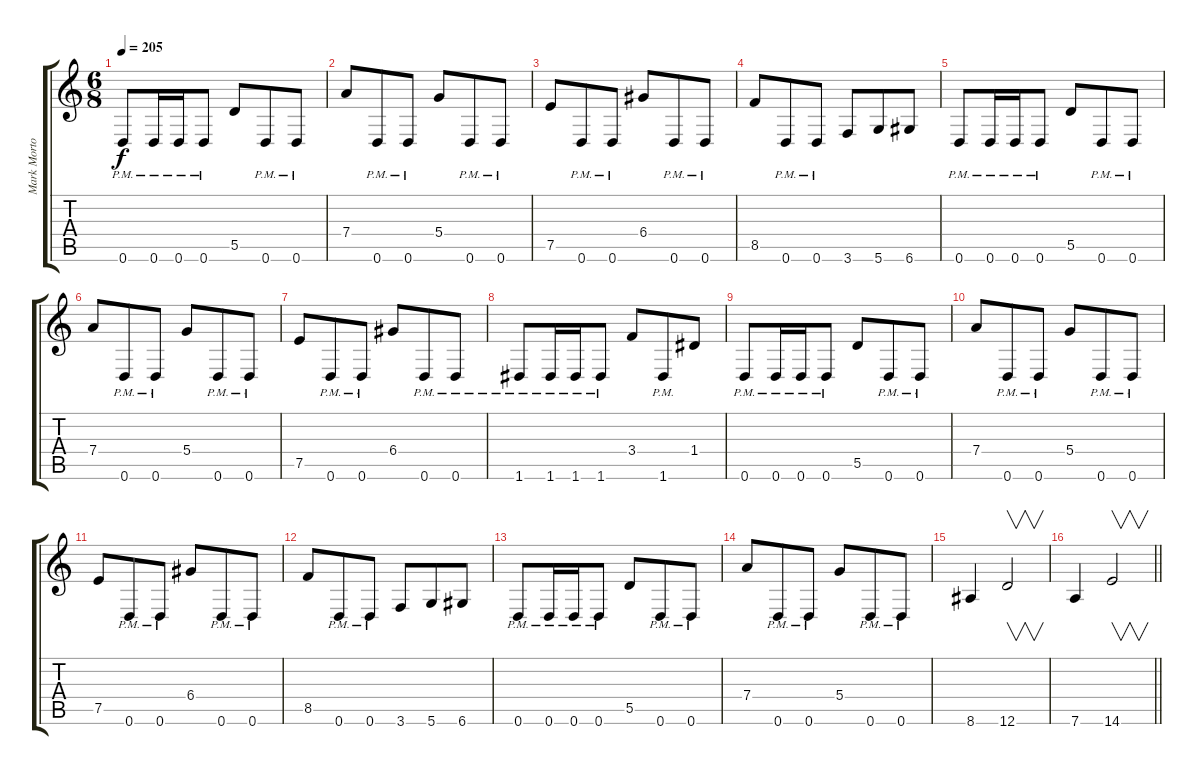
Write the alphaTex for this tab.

\track ("Mark Morton - Rhythm" "Mark Morto") {instrument distortionguitar}
\staff {score tabs}
\tuning (E4 B3 G3 D3 A2 D2) {hide}
\ts (6 8)
\tempo 205
\clef g2
\ks c
0.6{pm}.8{dy f} 0.6{pm}.16 0.6{pm}.16 0.6{pm}.8 5.5.8 0.6{pm}.8 0.6{pm}.8 |
7.4.8 0.6{pm}.8 0.6{pm}.8 5.4.8 0.6{pm}.8 0.6{pm}.8 |
7.5.8 0.6{pm}.8 0.6{pm}.8 6.4.8 0.6{pm}.8 0.6{pm}.8 |
8.5.8 0.6{pm}.8 0.6{pm}.8 3.6.8 5.6.8 6.6.8 |
0.6{pm}.8 0.6{pm}.16 0.6{pm}.16 0.6{pm}.8 5.5.8 0.6{pm}.8 0.6{pm}.8 |
7.4.8 0.6{pm}.8 0.6{pm}.8 5.4.8 0.6{pm}.8 0.6{pm}.8 |
7.5.8 0.6{pm}.8 0.6{pm}.8 6.4.8 0.6{pm}.8 0.6{pm}.8 |
1.6{pm}.8 1.6{pm}.16 1.6{pm}.16 1.6{pm}.8 3.4.8 1.6{pm}.8 1.4.8 |
0.6{pm}.8 0.6{pm}.16 0.6{pm}.16 0.6{pm}.8 5.5.8 0.6{pm}.8 0.6{pm}.8 |
7.4.8 0.6{pm}.8 0.6{pm}.8 5.4.8 0.6{pm}.8 0.6{pm}.8 |
7.5.8 0.6{pm}.8 0.6{pm}.8 6.4.8 0.6{pm}.8 0.6{pm}.8 |
8.5.8 0.6{pm}.8 0.6{pm}.8 3.6.8 5.6.8 6.6.8 |
0.6{pm}.8 0.6{pm}.16 0.6{pm}.16 0.6{pm}.8 5.5.8 0.6{pm}.8 0.6{pm}.8 |
7.4.8 0.6{pm}.8 0.6{pm}.8 5.4.8 0.6{pm}.8 0.6{pm}.8 |
8.6.4 12.6.2{v} |
\barLineRight lightlight
7.6.4 14.6.2{v}
